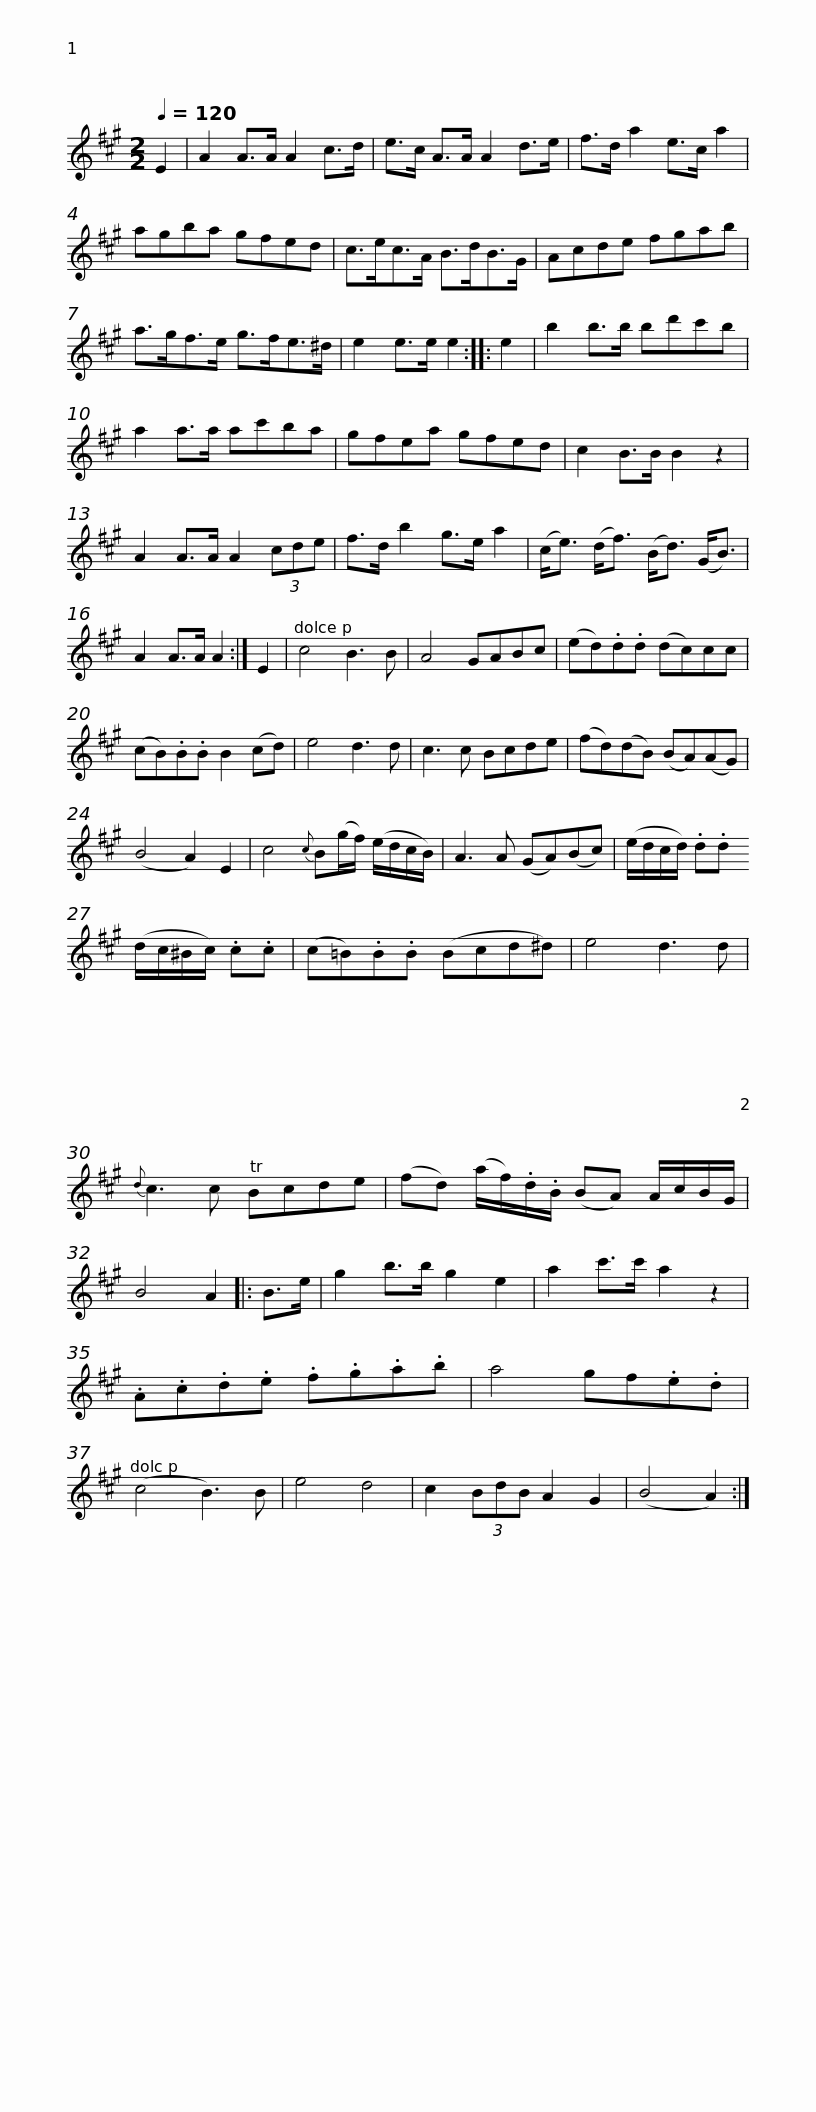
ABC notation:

X:1
L:1/8
Q:1/4=120
M:2/2
I:linebreak $
K:A
V:1 treble
V:1
 E2 | A2 A>A A2 c>d | e>c A>A A2 d>e | f>d a2 e>c a2 | agba gfed | %5
 c>ec>A B>dB>G |$ Acde fgab | a>gf>e g>fe>^d | e2 e>e e2 :: e2 | %10
 b2 b>b bd'c'b |$ a2 a>a ac'ba | gfea gfed | c2 B>B B2 z2 | A2 A>A A2 (3cde | %15
 f>d b2 g>e a2 |$ (c<e) (d<f) (B<d) (G<B) | A2 A>A A2 :| E2 | c4 B3 B | %20
 A4 GABc | (ed).d.d (dc)cc | (cB).B.B B2 (cd) |$ e4 d3 d | c3 c Bcde | %25
 (fd)(dB) (BA)(AG) | (B4 A2) E2 | c4{c} B(g/f/) (e/d/c/B/) | A3 A (GA)(Bc) |$ (e/d/c/d/) .d.d (d/c/^B/c/) .c.c | %30
 (c=B).B.B (Bcd^d) | e4 d3 d |{d} c3 c Bcde | (fd) (a/f/).d/.B/ (BA) A/c/B/G/ |$ B4 A2 |: %35
 B>e | g2 b>b g2 e2 | a2 c'>c' a2 z2 | .A.c.d.e .f.g.a.b | a4 gf.e.d | %40
 (c4 B3) B | e4 d4 |$ c2 (3BdB A2 G2 | (B4 A2) :| %44
